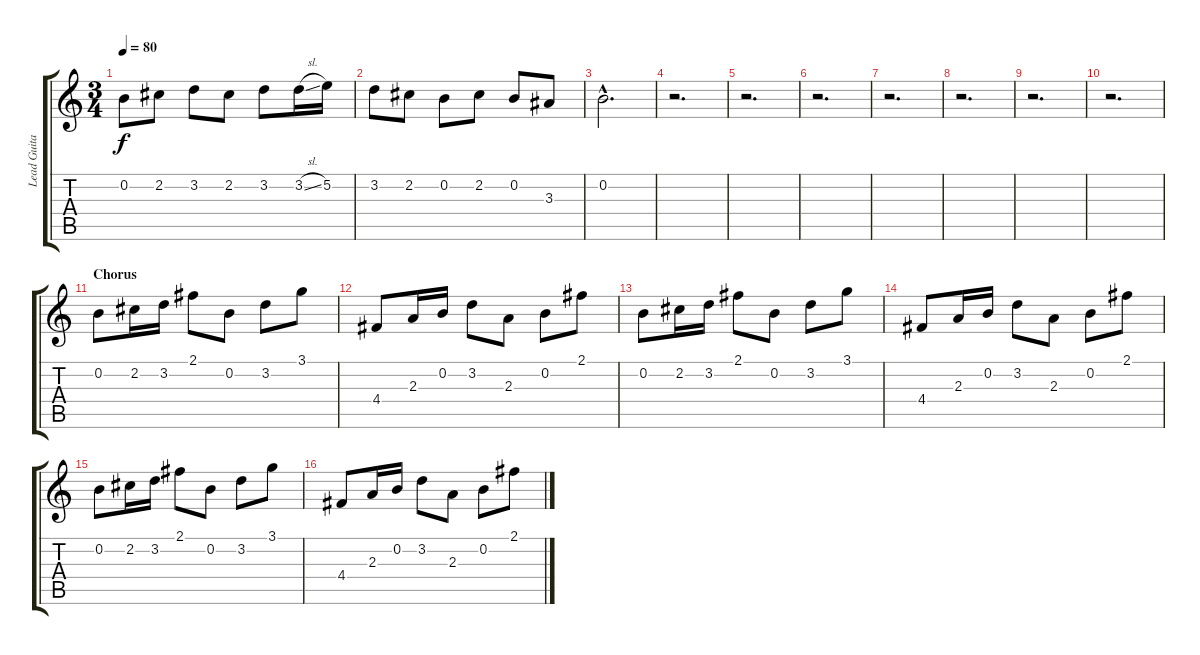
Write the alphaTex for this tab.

\track ("Lead Guitar" "Lead Guita") {instrument electricguitarclean}
\staff {score tabs}
\tuning (E4 B3 G3 D3 A2 E2) {hide}
\ts (3 4)
\tempo 80
\clef g2
\ks c
0.2.8{dy f} 2.2.8 3.2.8 2.2.8 3.2.8 3.2{sl}.16 5.2.16 |
3.2.8 2.2.8 0.2.8 2.2.8 0.2.8 3.3.8 |
0.2{hac}.2{d} |
r.2{d} |
r.2{d} |
r.2{d} |
r.2{d} |
r.2{d} |
r.2{d} |
r.2{d} |
\section ("" "Chorus")
0.2.8 2.2.16 3.2.16 2.1.8 0.2.8 3.2.8 3.1.8 |
4.4.8 2.3.16 0.2.16 3.2.8 2.3.8 0.2.8 2.1.8 |
0.2.8 2.2.16 3.2.16 2.1.8 0.2.8 3.2.8 3.1.8 |
4.4.8 2.3.16 0.2.16 3.2.8 2.3.8 0.2.8 2.1.8 |
0.2.8 2.2.16 3.2.16 2.1.8 0.2.8 3.2.8 3.1.8 |
4.4.8 2.3.16 0.2.16 3.2.8 2.3.8 0.2.8 2.1.8
